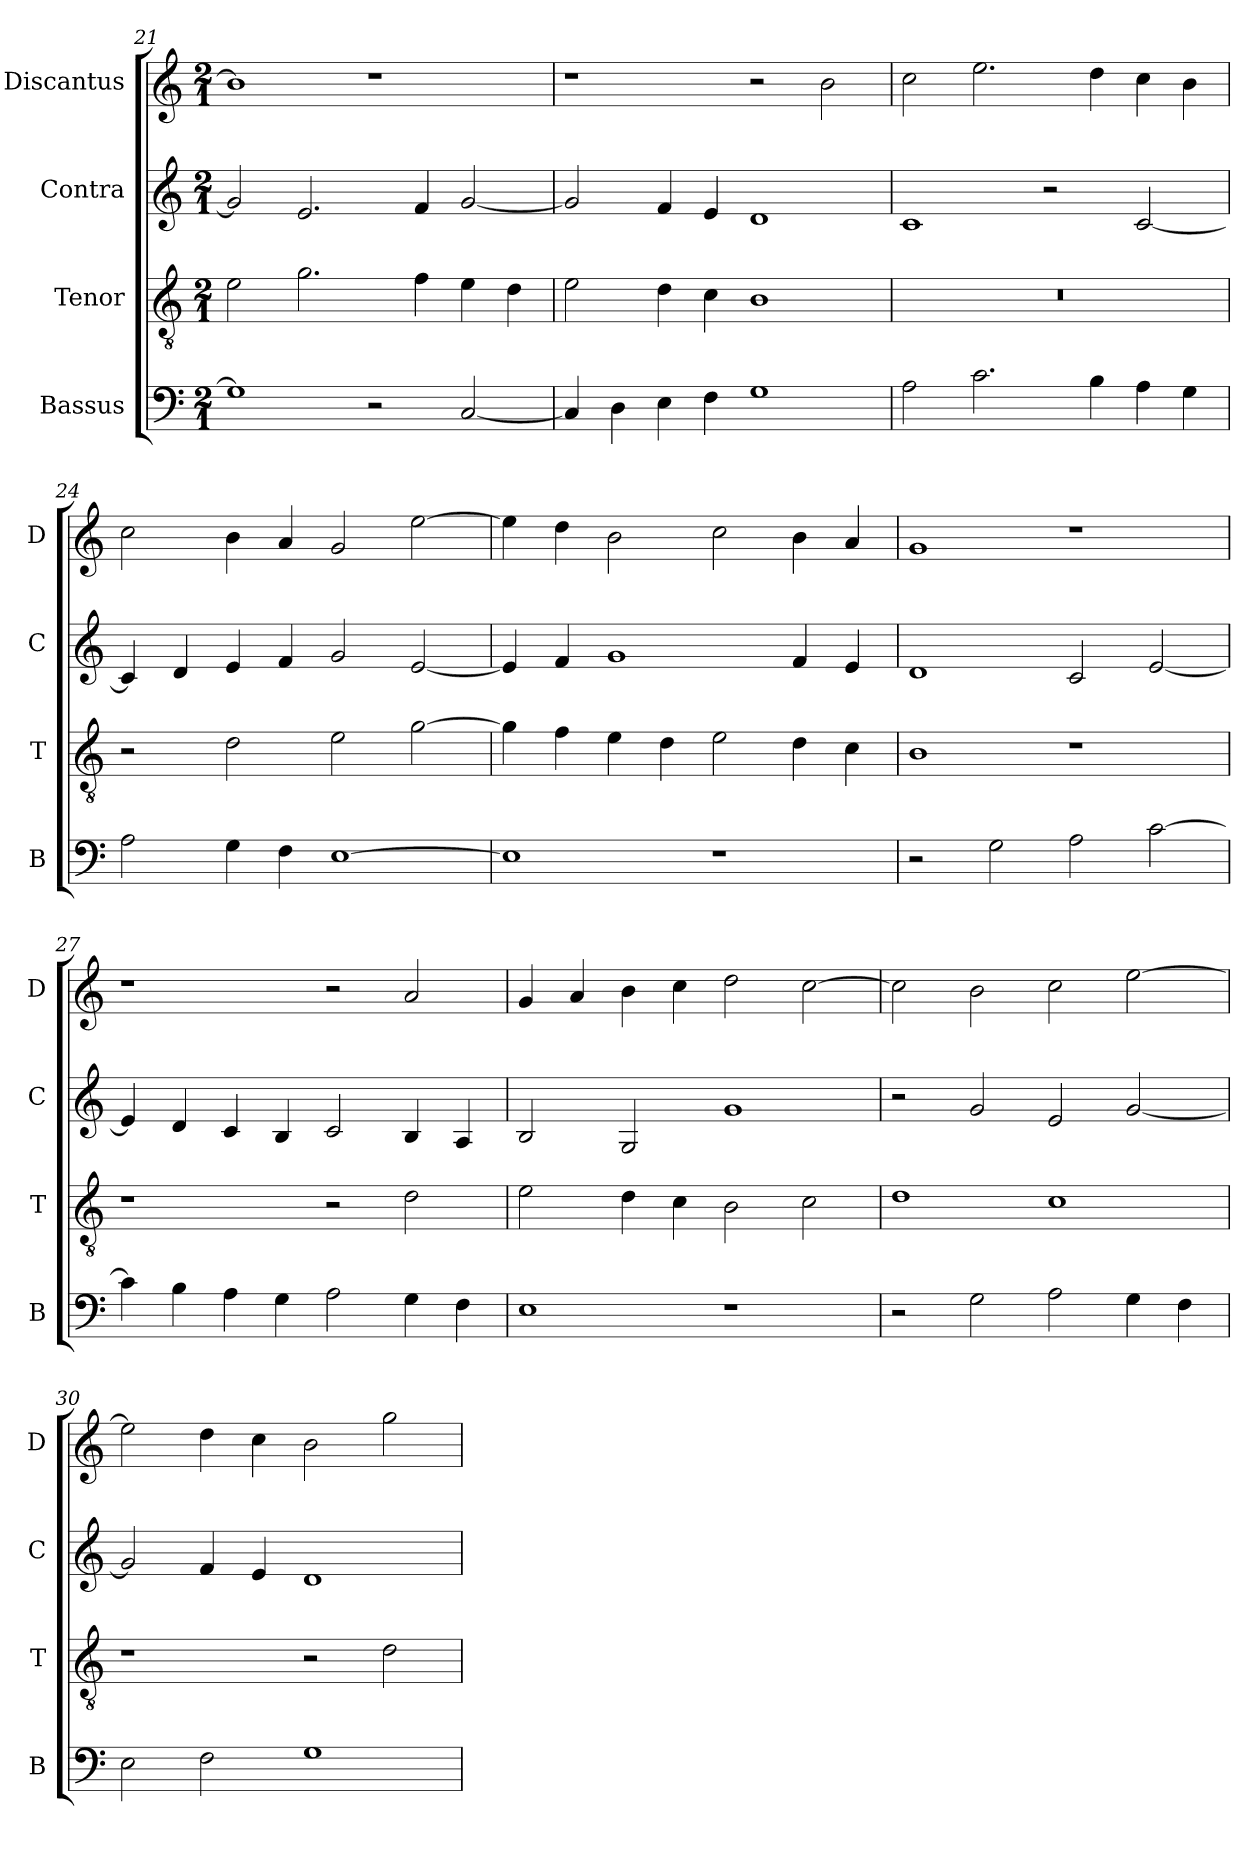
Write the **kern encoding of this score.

**kern	**kern	**kern	**kern
*part4	*part3	*part2	*part1
*staff4	*staff3	*staff2	*staff1
*I"Bassus	*I"Tenor	*I"Contra	*I"Discantus
*I'B	*I'T	*I'C	*I'D
*clefF4	*clefGv2	*clefG2	*clefG2
*k[]	*k[]	*k[]	*k[]
*M2/1	*M2/1	*M2/1	*M2/1
=21	=21	=21	=21
1G]	2e\	2g/]	1b]
.	2.g\	2.e/	.
2r	.	.	1r
.	4f\	4f/	.
[2C/	4e\	[2g/	.
.	4d\	.	.
=22	=22	=22	=22
4C/]	2e\	2g/]	1r
4D\	.	.	.
4E\	4d\	4f/	.
4F\	4c\	4e/	.
1G	1B	1d	2r
.	.	.	2b\
=23	=23	=23	=23
2A\	0r	1c	2cc\
2.c\	.	.	2.ee\
.	.	2r	.
4B\	.	.	4dd\
4A\	.	[2c/	4cc\
4G\	.	.	4b\
=24	=24	=24	=24
2A\	2r	4c/]	2cc\
.	.	4d/	.
4G\	2d\	4e/	4b\
4F\	.	4f/	4a/
[1E	2e\	2g/	2g/
.	[2g\	[2e/	[2ee\
=25	=25	=25	=25
1E]	4g\]	4e/]	4ee\]
.	4f\	4f/	4dd\
.	4e\	1g	2b\
.	4d\	.	.
1r	2e\	.	2cc\
.	4d\	4f/	4b\
.	4c\	4e/	4a/
=26	=26	=26	=26
2r	1B	1d	1g
2G\	.	.	.
2A\	1r	2c/	1r
[2c\	.	[2e/	.
=27	=27	=27	=27
4c\]	1r	4e/]	1r
4B\	.	4d/	.
4A\	.	4c/	.
4G\	.	4B/	.
2A\	2r	2c/	2r
4G\	2d\	4B/	2a/
4F\	.	4A/	.
=28	=28	=28	=28
1E	2e\	2B/	4g/
.	.	.	4a/
.	4d\	2G/	4b\
.	4c\	.	4cc\
1r	2B\	1g	2dd\
.	2c\	.	[2cc\
=29	=29	=29	=29
2r	1d	2r	2cc\]
2G\	.	2g/	2b\
2A\	1c	2e/	2cc\
4G\	.	[2g/	[2ee\
4F\	.	.	.
=30	=30	=30	=30
2E\	1r	2g/]	2ee\]
2F\	.	4f/	4dd\
.	.	4e/	4cc\
1G	2r	1d	2b\
.	2d\	.	2gg\
=	=	=	=
*-	*-	*-	*-
